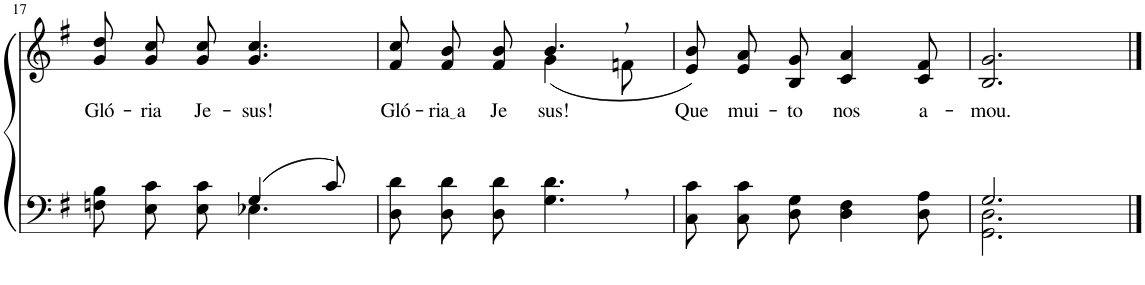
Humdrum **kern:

**kern	**kern	**text
*part2	*part1	*part1
*staff2	*staff1	*staff1
*I"Parte III e IV	*I"Parte I e II	*
!!LO:PB:g=z
*clefF4	*clefG2	*
*k[f#]	*k[f#]	*
*M6/8	*M6/8	*
=17	=17	=17
*^	*	*
!	!	!	!LO:LY:b
4.ryy	8Fn\ 8B\L	8g/ 8dd/L	Gló-
!	!	!	!LO:LY:b
.	8E\ 8c\	8g/ 8cc/	-ria
!	!	!	!LO:LY:b
.	8E\ 8c\J	8g/ 8cc/J	Je-
!	!	!	!LO:LY:b
(4G/	4.E-X\	4.g/ 4.cc/	-sus!
8c/)	.	.	.
*v	*v	*	*
=18	=18	=18
!	!	!LO:LY:b
*	*^	*
8D\ 8d\L	8f#/ 8cc/L	4.ryy	Gló-
!	!	!	!LO:LY:b
8D\ 8d\	8f#/ 8b/	.	ria a
!	!	!	!LO:LY:b
8D\ 8d\J	8f#/ 8b/J	.	Je-
!	!	!	!LO:LY:b
4.G\, 4.d\,	4.b,/	(4g\	-sus!
.	.	8fn\	.
=19	=19	=19	=19
!	!	!	!LO:LY:b
*	*v	*v	*
8C\ 8c\L	8e/ 8b/L)	Que
!	!	!LO:LY:b
8C\ 8c\	8e/ 8a/	mui-
!	!	!LO:LY:b
8D\ 8G\J	8B/ 8g/J	-to
!	!	!LO:LY:b
4D\ 4F#\	4c/ 4a/	nos
!	!	!LO:LY:b
8D\ 8A\	8c/ 8f#/	a-
=20	=20	=20
*^	*	*
!	!	!	!LO:LY:b
2.G/	2.GG\ 2.D\	2.B/ 2.g/	-mou.
*v	*v	*	*
==	==	==
*-	*-	*-
